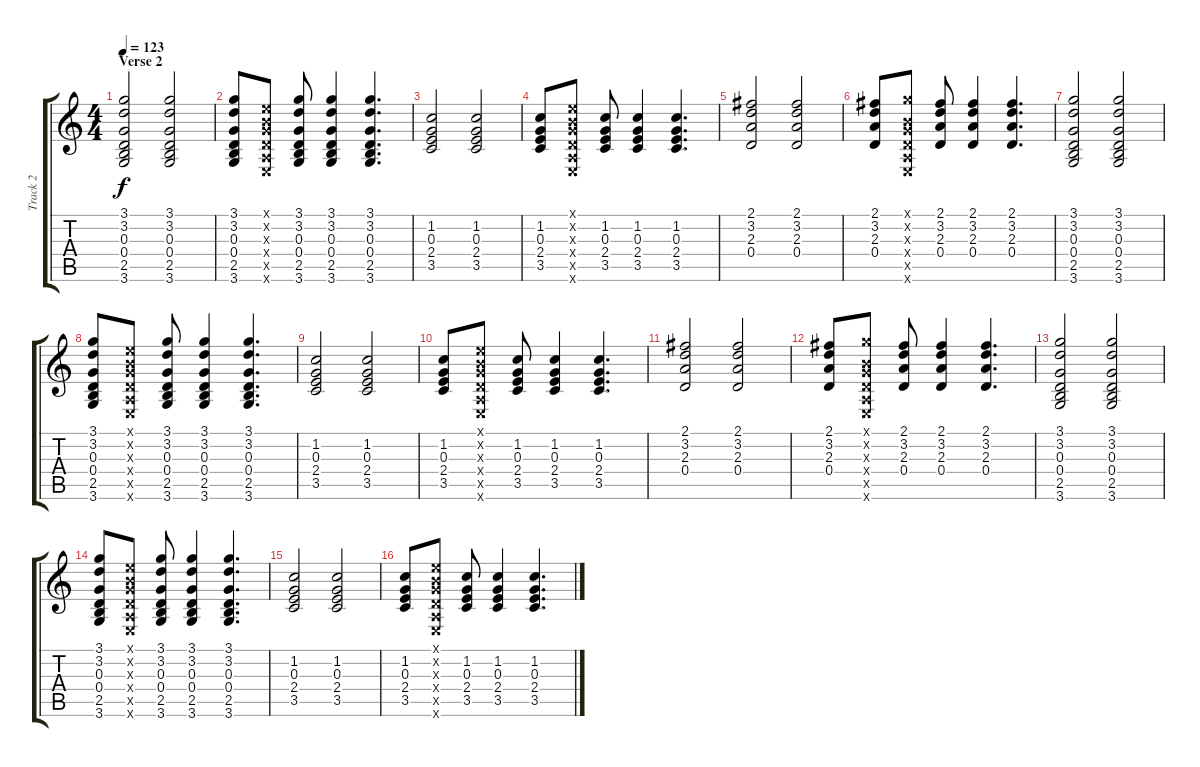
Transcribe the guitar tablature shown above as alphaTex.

\track ("Track 2" "Track 2") {instrument acousticguitarsteel}
\staff {score tabs}
\tuning (E4 B3 G3 D3 A2 E2) {hide}
\ts (4 4)
\section ("" "Verse 2")
\tempo 123
\clef g2
\ks c
(3.1 3.2 0.3 0.4 2.5 3.6).2{dy f} (3.1 3.2 0.3 0.4 2.5 3.6).2 |
(3.1 3.2 0.3 0.4 2.5 3.6).8 (0.1{x} 0.2{x} 0.3{x} 0.4{x} 0.5{x} 0.6{x}).8 (3.1 3.2 0.3 0.4 2.5 3.6).8 (3.1 3.2 0.3 0.4 2.5 3.6).4 (3.1 3.2 0.3 0.4 2.5 3.6).4{d} |
(1.2 0.3 2.4 3.5).2 (1.2 0.3 2.4 3.5).2 |
(1.2 0.3 2.4 3.5).8 (0.1{x} 0.2{x} 0.3{x} 0.4{x} 0.5{x} 0.6{x}).8 (1.2 0.3 2.4 3.5).8 (1.2 0.3 2.4 3.5).4 (1.2 0.3 2.4 3.5).4{d} |
(2.1 3.2 2.3 0.4).2 (2.1 3.2 2.3 0.4).2 |
(2.1 3.2 2.3 0.4).8 (3.1{x} 0.2{x} 0.3{x} 0.4{x} 0.5{x} 0.6{x}).8 (2.1 3.2 2.3 0.4).8 (2.1 3.2 2.3 0.4).4 (2.1 3.2 2.3 0.4).4{d} |
(3.1 3.2 0.3 0.4 2.5 3.6).2 (3.1 3.2 0.3 0.4 2.5 3.6).2 |
(3.1 3.2 0.3 0.4 2.5 3.6).8 (0.1{x} 0.2{x} 0.3{x} 0.4{x} 0.5{x} 0.6{x}).8 (3.1 3.2 0.3 0.4 2.5 3.6).8 (3.1 3.2 0.3 0.4 2.5 3.6).4 (3.1 3.2 0.3 0.4 2.5 3.6).4{d} |
(1.2 0.3 2.4 3.5).2 (1.2 0.3 2.4 3.5).2 |
(1.2 0.3 2.4 3.5).8 (0.1{x} 0.2{x} 0.3{x} 0.4{x} 0.5{x} 0.6{x}).8 (1.2 0.3 2.4 3.5).8 (1.2 0.3 2.4 3.5).4 (1.2 0.3 2.4 3.5).4{d} |
(2.1 3.2 2.3 0.4).2 (2.1 3.2 2.3 0.4).2 |
(2.1 3.2 2.3 0.4).8 (3.1{x} 0.2{x} 0.3{x} 0.4{x} 0.5{x} 0.6{x}).8 (2.1 3.2 2.3 0.4).8 (2.1 3.2 2.3 0.4).4 (2.1 3.2 2.3 0.4).4{d} |
(3.1 3.2 0.3 0.4 2.5 3.6).2 (3.1 3.2 0.3 0.4 2.5 3.6).2 |
(3.1 3.2 0.3 0.4 2.5 3.6).8 (0.1{x} 0.2{x} 0.3{x} 0.4{x} 0.5{x} 0.6{x}).8 (3.1 3.2 0.3 0.4 2.5 3.6).8 (3.1 3.2 0.3 0.4 2.5 3.6).4 (3.1 3.2 0.3 0.4 2.5 3.6).4{d} |
(1.2 0.3 2.4 3.5).2 (1.2 0.3 2.4 3.5).2 |
(1.2 0.3 2.4 3.5).8 (0.1{x} 0.2{x} 0.3{x} 0.4{x} 0.5{x} 0.6{x}).8 (1.2 0.3 2.4 3.5).8 (1.2 0.3 2.4 3.5).4 (1.2 0.3 2.4 3.5).4{d}
